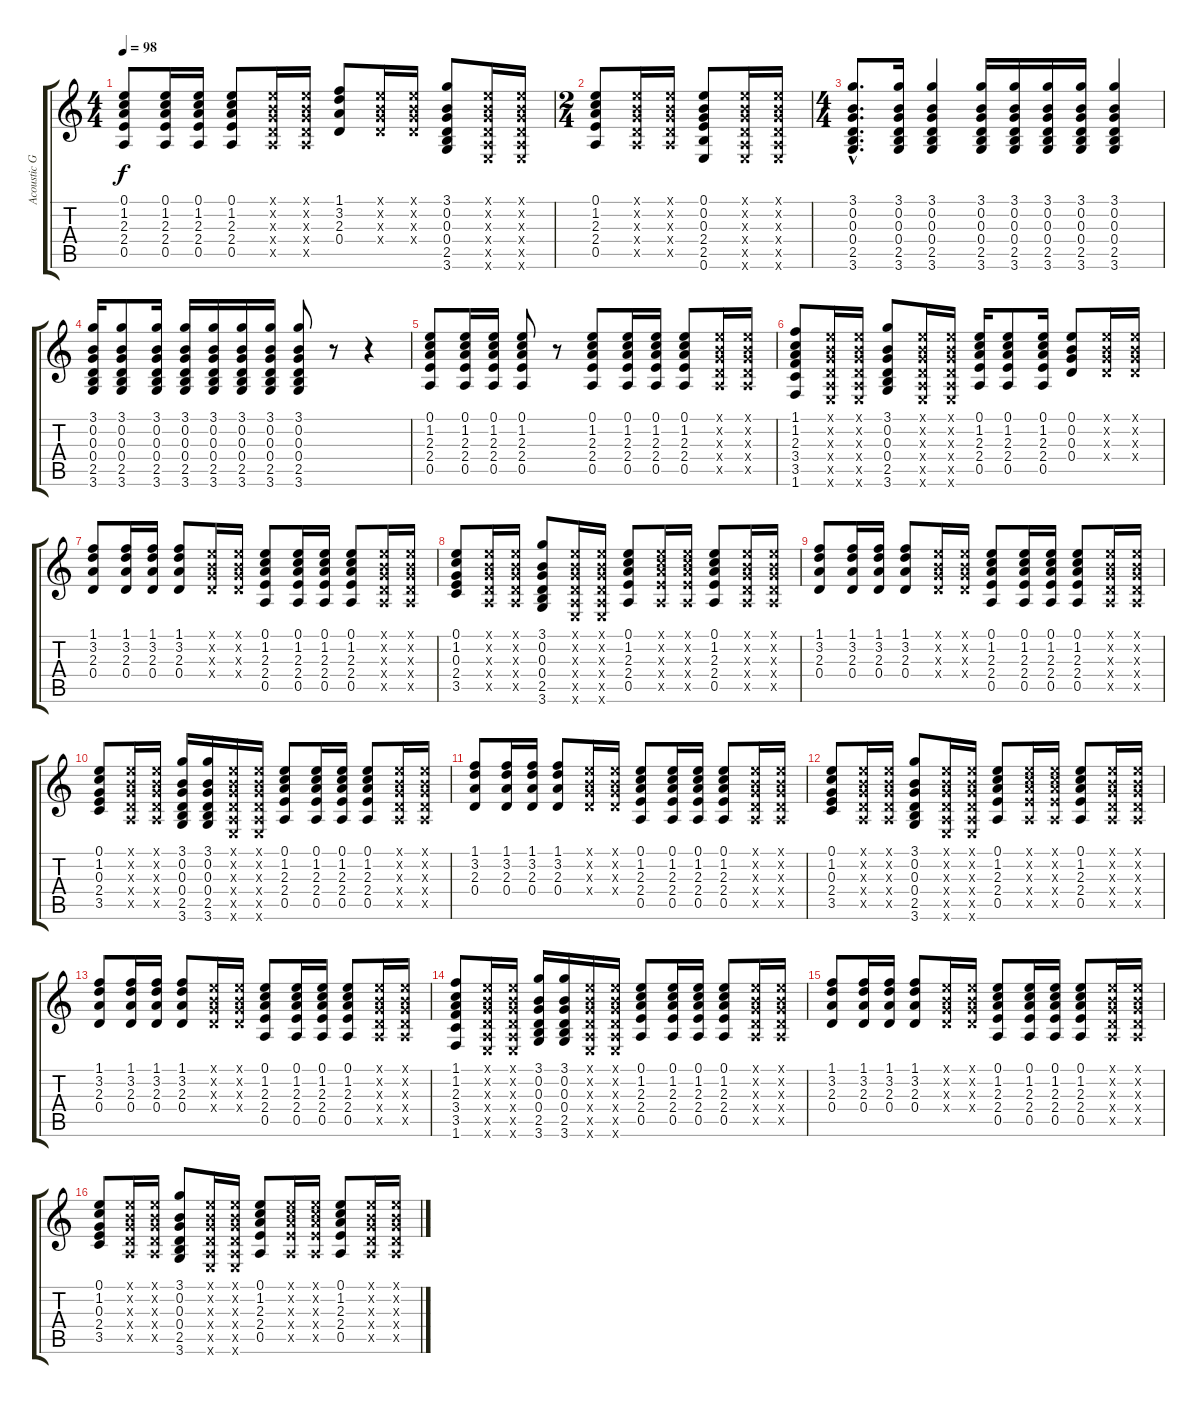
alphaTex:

\track ("Acoustic Guitar I" "Acoustic G") {instrument acousticguitarnylon}
\staff {score tabs}
\tuning (E4 B3 G3 D3 A2 E2) {hide}
\ts (4 4)
\tempo 98
\clef g2
\ks c
(0.1 1.2 2.3 2.4 0.5).8{dy f} (0.1 1.2 2.3 2.4 0.5).16 (0.1 1.2 2.3 2.4 0.5).16 (0.1 1.2 2.3 2.4 0.5).8 (0.1{x} 0.2{x} 0.3{x} 0.4{x} 0.5{x}).16 (0.1{x} 0.2{x} 0.3{x} 0.4{x} 0.5{x}).16 (1.1 3.2 2.3 0.4).8 (0.1{x} 0.2{x} 0.3{x} 0.4{x}).16 (0.1{x} 0.2{x} 0.3{x} 0.4{x}).16 (3.1 0.2 0.3 0.4 2.5 3.6).8 (0.1{x} 0.2{x} 0.3{x} 0.4{x} 0.5{x} 0.6{x}).16 (0.1{x} 0.2{x} 0.3{x} 0.4{x} 0.5{x} 0.6{x}).16 |
\ts (2 4)
(0.1 1.2 2.3 2.4 0.5).8 (0.1{x} 0.2{x} 0.3{x} 0.4{x} 0.5{x}).16 (0.1{x} 0.2{x} 0.3{x} 0.4{x} 0.5{x}).16 (0.1 0.2 0.3 2.4 2.5 0.6).8 (0.1{x} 0.2{x} 0.3{x} 0.4{x} 0.5{x} 0.6{x}).16 (0.1{x} 0.2{x} 0.3{x} 0.4{x} 0.5{x} 0.6{x}).16 |
\ts (4 4)
(3.1{hac} 0.2{hac} 0.3{hac} 0.4{hac} 2.5{hac} 3.6{hac}).8{d} (3.1 0.2 0.3 0.4 2.5 3.6).16 (3.1 0.2 0.3 0.4 2.5 3.6).4 (3.1 0.2 0.3 0.4 2.5 3.6).16 (3.1 0.2 0.3 0.4 2.5 3.6).16 (3.1 0.2 0.3 0.4 2.5 3.6).16 (3.1 0.2 0.3 0.4 2.5 3.6).16 (3.1 0.2 0.3 0.4 2.5 3.6).4 |
(3.1 0.2 0.3 0.4 2.5 3.6).16 (3.1 0.2 0.3 0.4 2.5 3.6).8 (3.1 0.2 0.3 0.4 2.5 3.6).16 (3.1 0.2 0.3 0.4 2.5 3.6).16 (3.1 0.2 0.3 0.4 2.5 3.6).16 (3.1 0.2 0.3 0.4 2.5 3.6).16 (3.1 0.2 0.3 0.4 2.5 3.6).16 (3.1 0.2 0.3 0.4 2.5 3.6).8 r.8 r.4 |
(0.1 1.2 2.3 2.4 0.5).8 (0.1 1.2 2.3 2.4 0.5).16 (0.1 1.2 2.3 2.4 0.5).16 (0.1 1.2 2.3 2.4 0.5).8 r.8 (0.1 1.2 2.3 2.4 0.5).8 (0.1 1.2 2.3 2.4 0.5).16 (0.1 1.2 2.3 2.4 0.5).16 (0.1 1.2 2.3 2.4 0.5).8 (0.1{x} 0.2{x} 0.3{x} 0.4{x} 0.5{x}).16 (0.1{x} 0.2{x} 0.3{x} 0.4{x} 0.5{x}).16 |
(1.1 1.2 2.3 3.4 3.5 1.6).8 (0.1{x} 0.2{x} 0.3{x} 0.4{x} 0.5{x} 0.6{x}).16 (0.1{x} 0.2{x} 0.3{x} 0.4{x} 0.5{x} 0.6{x}).16 (3.1 0.2 0.3 0.4 2.5 3.6).8 (0.1{x} 0.2{x} 0.3{x} 0.4{x} 0.5{x} 0.6{x}).16 (0.1{x} 0.2{x} 0.3{x} 0.4{x} 0.5{x} 0.6{x}).16 (0.1 1.2 2.3 2.4 0.5).16 (0.1 1.2 2.3 2.4 0.5).8 (0.1 1.2 2.3 2.4 0.5).16 (0.1 0.2 0.3 0.4).8 (0.1{x} 0.2{x} 0.3{x} 0.4{x}).16 (0.1{x} 0.2{x} 0.3{x} 0.4{x}).16 |
(1.1 3.2 2.3 0.4).8 (1.1 3.2 2.3 0.4).16 (1.1 3.2 2.3 0.4).16 (1.1 3.2 2.3 0.4).8 (0.1{x} 0.2{x} 0.3{x} 0.4{x}).16 (0.1{x} 0.2{x} 0.3{x} 0.4{x}).16 (0.1 1.2 2.3 2.4 0.5).8 (0.1 1.2 2.3 2.4 0.5).16 (0.1 1.2 2.3 2.4 0.5).16 (0.1 1.2 2.3 2.4 0.5).8 (0.1{x} 0.2{x} 0.3{x} 0.4{x} 0.5{x}).16 (0.1{x} 0.2{x} 0.3{x} 0.4{x} 0.5{x}).16 |
(0.1 1.2 0.3 2.4 3.5).8 (0.1{x} 0.2{x} 0.3{x} 0.4{x} 0.5{x}).16 (0.1{x} 0.2{x} 0.3{x} 0.4{x} 0.5{x}).16 (3.1 0.2 0.3 0.4 2.5 3.6).8 (0.1{x} 0.2{x} 0.3{x} 0.4{x} 0.5{x} 0.6{x}).16 (0.1{x} 0.2{x} 0.3{x} 0.4{x} 0.5{x} 0.6{x}).16 (0.1 1.2 2.3 2.4 0.5).8 (0.1{x} 1.2{x} 2.3{x} 2.4{x} 0.5{x}).16 (0.1{x} 1.2{x} 2.3{x} 2.4{x} 0.5{x}).16 (0.1 1.2 2.3 2.4 0.5).8 (0.1{x} 0.2{x} 0.3{x} 0.4{x} 0.5{x}).16 (0.1{x} 0.2{x} 0.3{x} 0.4{x} 0.5{x}).16 |
(1.1 3.2 2.3 0.4).8 (1.1 3.2 2.3 0.4).16 (1.1 3.2 2.3 0.4).16 (1.1 3.2 2.3 0.4).8 (0.1{x} 0.2{x} 0.3{x} 0.4{x}).16 (0.1{x} 0.2{x} 0.3{x} 0.4{x}).16 (0.1 1.2 2.3 2.4 0.5).8 (0.1 1.2 2.3 2.4 0.5).16 (0.1 1.2 2.3 2.4 0.5).16 (0.1 1.2 2.3 2.4 0.5).8 (0.1{x} 0.2{x} 0.3{x} 0.4{x} 0.5{x}).16 (0.1{x} 0.2{x} 0.3{x} 0.4{x} 0.5{x}).16 |
(0.1 1.2 0.3 2.4 3.5).8 (0.1{x} 0.2{x} 0.3{x} 0.4{x} 0.5{x}).16 (0.1{x} 0.2{x} 0.3{x} 0.4{x} 0.5{x}).16 (3.1 0.2 0.3 0.4 2.5 3.6).16 (3.1 0.2 0.3 0.4 2.5 3.6).16 (0.1{x} 0.2{x} 0.3{x} 0.4{x} 0.5{x} 0.6{x}).16 (0.1{x} 0.2{x} 0.3{x} 0.4{x} 0.5{x} 0.6{x}).16 (0.1 1.2 2.3 2.4 0.5).8 (0.1 1.2 2.3 2.4 0.5).16 (0.1 1.2 2.3 2.4 0.5).16 (0.1 1.2 2.3 2.4 0.5).8 (0.1{x} 0.2{x} 0.3{x} 0.4{x} 0.5{x}).16 (0.1{x} 0.2{x} 0.3{x} 0.4{x} 0.5{x}).16 |
(1.1 3.2 2.3 0.4).8 (1.1 3.2 2.3 0.4).16 (1.1 3.2 2.3 0.4).16 (1.1 3.2 2.3 0.4).8 (0.1{x} 0.2{x} 0.3{x} 0.4{x}).16 (0.1{x} 0.2{x} 0.3{x} 0.4{x}).16 (0.1 1.2 2.3 2.4 0.5).8 (0.1 1.2 2.3 2.4 0.5).16 (0.1 1.2 2.3 2.4 0.5).16 (0.1 1.2 2.3 2.4 0.5).8 (0.1{x} 0.2{x} 0.3{x} 0.4{x} 0.5{x}).16 (0.1{x} 0.2{x} 0.3{x} 0.4{x} 0.5{x}).16 |
(0.1 1.2 0.3 2.4 3.5).8 (0.1{x} 0.2{x} 0.3{x} 0.4{x} 0.5{x}).16 (0.1{x} 0.2{x} 0.3{x} 0.4{x} 0.5{x}).16 (3.1 0.2 0.3 0.4 2.5 3.6).8 (0.1{x} 0.2{x} 0.3{x} 0.4{x} 0.5{x} 0.6{x}).16 (0.1{x} 0.2{x} 0.3{x} 0.4{x} 0.5{x} 0.6{x}).16 (0.1 1.2 2.3 2.4 0.5).8 (0.1{x} 1.2{x} 2.3{x} 2.4{x} 0.5{x}).16 (0.1{x} 1.2{x} 2.3{x} 2.4{x} 0.5{x}).16 (0.1 1.2 2.3 2.4 0.5).8 (0.1{x} 0.2{x} 0.3{x} 0.4{x} 0.5{x}).16 (0.1{x} 0.2{x} 0.3{x} 0.4{x} 0.5{x}).16 |
(1.1 3.2 2.3 0.4).8 (1.1 3.2 2.3 0.4).16 (1.1 3.2 2.3 0.4).16 (1.1 3.2 2.3 0.4).8 (0.1{x} 0.2{x} 0.3{x} 0.4{x}).16 (0.1{x} 0.2{x} 0.3{x} 0.4{x}).16 (0.1 1.2 2.3 2.4 0.5).8 (0.1 1.2 2.3 2.4 0.5).16 (0.1 1.2 2.3 2.4 0.5).16 (0.1 1.2 2.3 2.4 0.5).8 (0.1{x} 0.2{x} 0.3{x} 0.4{x} 0.5{x}).16 (0.1{x} 0.2{x} 0.3{x} 0.4{x} 0.5{x}).16 |
(1.1 1.2 2.3 3.4 3.5 1.6).8 (0.1{x} 0.2{x} 0.3{x} 0.4{x} 0.5{x} 0.6{x}).16 (0.1{x} 0.2{x} 0.3{x} 0.4{x} 0.5{x} 0.6{x}).16 (3.1 0.2 0.3 0.4 2.5 3.6).16 (3.1 0.2 0.3 0.4 2.5 3.6).16 (0.1{x} 0.2{x} 0.3{x} 0.4{x} 0.5{x} 0.6{x}).16 (0.1{x} 0.2{x} 0.3{x} 0.4{x} 0.5{x} 0.6{x}).16 (0.1 1.2 2.3 2.4 0.5).8 (0.1 1.2 2.3 2.4 0.5).16 (0.1 1.2 2.3 2.4 0.5).16 (0.1 1.2 2.3 2.4 0.5).8 (0.1{x} 0.2{x} 0.3{x} 0.4{x} 0.5{x}).16 (0.1{x} 0.2{x} 0.3{x} 0.4{x} 0.5{x}).16 |
(1.1 3.2 2.3 0.4).8 (1.1 3.2 2.3 0.4).16 (1.1 3.2 2.3 0.4).16 (1.1 3.2 2.3 0.4).8 (0.1{x} 0.2{x} 0.3{x} 0.4{x}).16 (0.1{x} 0.2{x} 0.3{x} 0.4{x}).16 (0.1 1.2 2.3 2.4 0.5).8 (0.1 1.2 2.3 2.4 0.5).16 (0.1 1.2 2.3 2.4 0.5).16 (0.1 1.2 2.3 2.4 0.5).8 (0.1{x} 0.2{x} 0.3{x} 0.4{x} 0.5{x}).16 (0.1{x} 0.2{x} 0.3{x} 0.4{x} 0.5{x}).16 |
(0.1 1.2 0.3 2.4 3.5).8 (0.1{x} 0.2{x} 0.3{x} 0.4{x} 0.5{x}).16 (0.1{x} 0.2{x} 0.3{x} 0.4{x} 0.5{x}).16 (3.1 0.2 0.3 0.4 2.5 3.6).8 (0.1{x} 0.2{x} 0.3{x} 0.4{x} 0.5{x} 0.6{x}).16 (0.1{x} 0.2{x} 0.3{x} 0.4{x} 0.5{x} 0.6{x}).16 (0.1 1.2 2.3 2.4 0.5).8 (0.1{x} 1.2{x} 2.3{x} 2.4{x} 0.5{x}).16 (0.1{x} 1.2{x} 2.3{x} 2.4{x} 0.5{x}).16 (0.1 1.2 2.3 2.4 0.5).8 (0.1{x} 0.2{x} 0.3{x} 0.4{x} 0.5{x}).16 (0.1{x} 0.2{x} 0.3{x} 0.4{x} 0.5{x}).16
